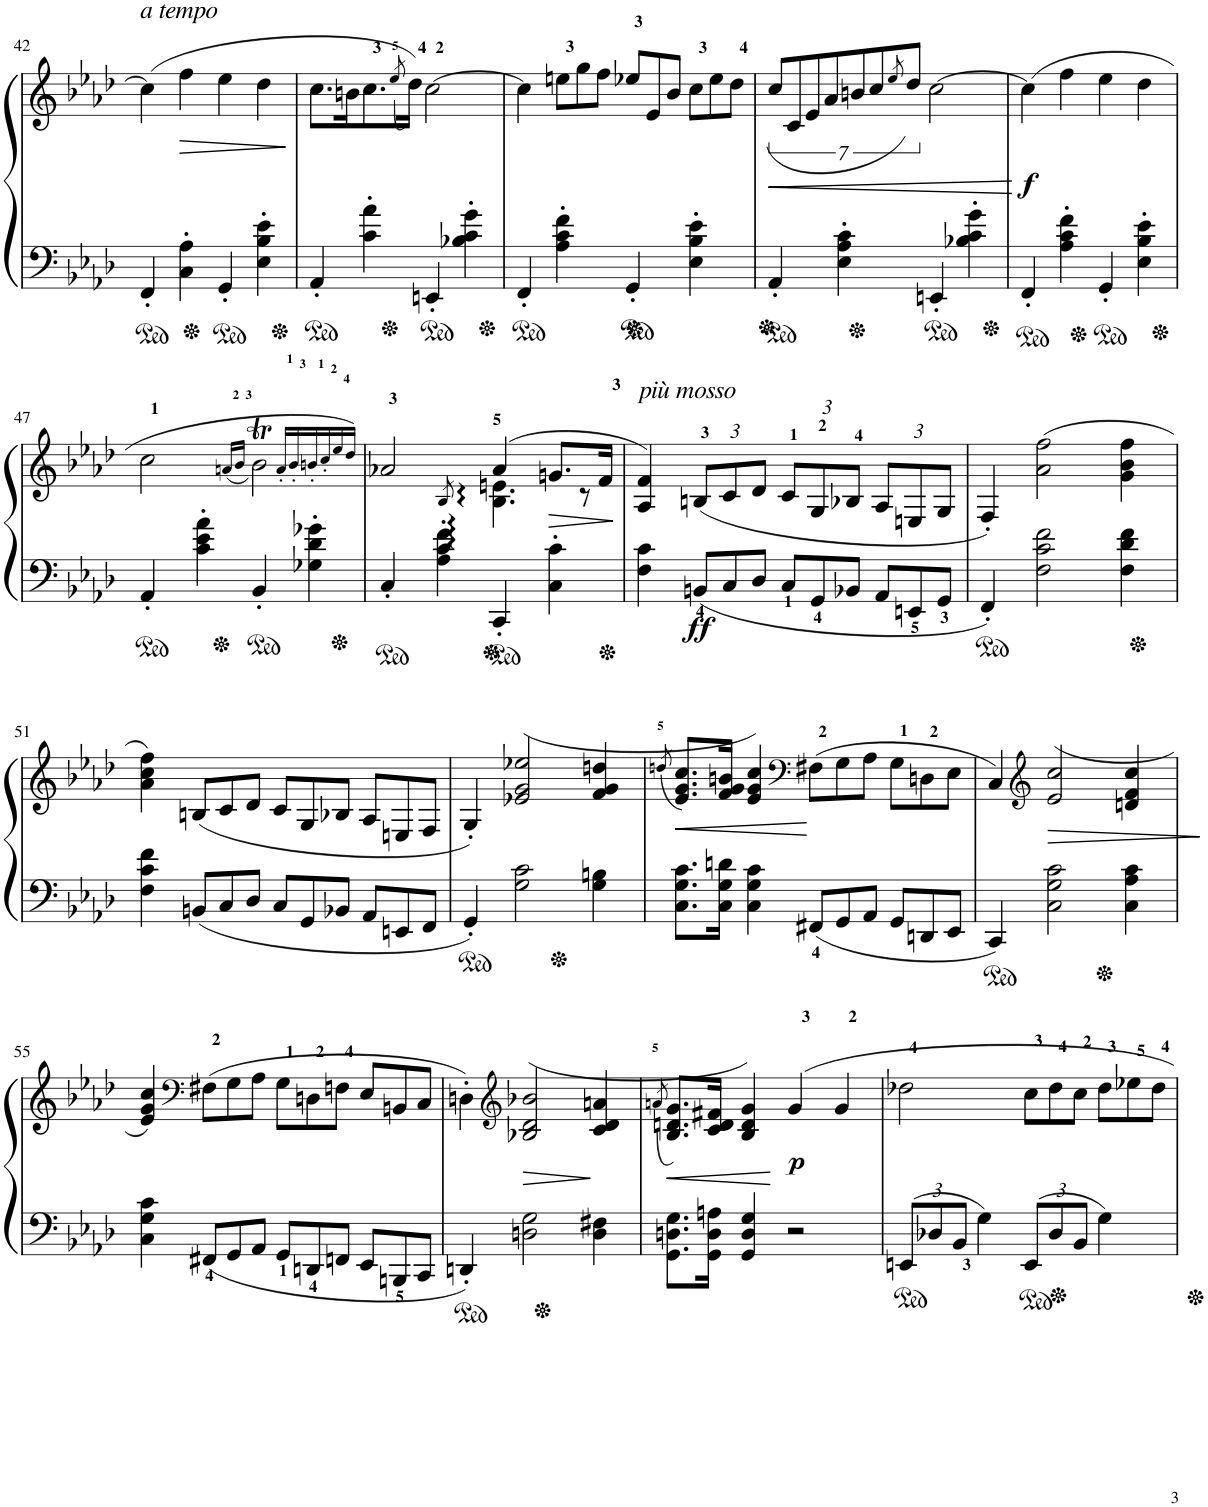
**kern	**kern	**dynam
*part1	*part1	*part1
*staff2	*staff1	*staff1/2
*I"Piano	*	*
*I'Pno.	*	*
!!LO:PB:g=z
*clefF4	*clefG2	*
*k[b-e-a-d-]	*k[b-e-a-d-]	*
*M4/4	*M4/4	*
*met(c)	*met(c)	*
=42	=42	=42
!	!LO:TX:a:i:t=a tempo	!
4FF'/	(4cc\]	.
!	!	!LO:HP:b
4C\' 4A-\'	4ff\	>
4GG'/	4ee-\	.
4E-\' 4B-\' 4e-\'	4dd-\	.
.	.	]
=43	=43	=43
4AA-'/	8.cc\L	.
.	16bn\K	.
4c\' 4a-\'	8.cc\	.
.	(8qee-/	.
.	16dd-\Jk))	.
4EEn'/	[2cc\	.
4B-X\' 4c\' 4g\'	.	.
=44	=44	=44
4FF'/	4cc\]	.
*	*Xtuplet	*
4A-\' 4c\' 4f\'	12een\L	.
.	12gg\	.
.	12ff\J	.
4GG'/	12ee-X/L	.
.	12e-/	.
.	12b-/J	.
4E-\' 4B-\' 4e-\'	12cc\L	.
.	12ee-\	.
.	12dd-\J	.
=45	=45	=45
*	*tuplet	*
!	!	!LO:HP:b
4AA-'/	(14cc/L	<
.	14c/	.
.	14e-/	.
.	14a-/	.
4E-\' 4A-\' 4c\'	.	.
.	14bn/	.
.	14cc/	.
.	8qee-/	.
.	14dd-/J)	.
4EEn'/	[2cc\	.
4B-X\' 4c\' 4g\'	.	.
.	.	[
=46	=46	=46
!	!	!LO:DY:b
4FF'/	(4cc\]	f
4A-\' 4c\' 4f\'	4ff\	.
4GG'/	4ee-\	.
4E-\' 4B-\' 4e-\'	4dd-\	.
!!LO:LB:g=z
=47	=47	=47
4AA-'/	2cc\	.
4c\' 4e-\' 4a-\'	.	.
.	(16qan/LL	.
.	16qb-/JJ	.
4BB-'/	2b-T\)	.
4G-X\' 4d-\' 4g-X\'	.	.
.	16qa'/LL	.
.	16qb-'/	.
.	16qbn'/	.
.	16qcc'/	.
.	16qee-/	.
.	16qdd-/JJ)	.
=48	=48	=48
*	*^	*
4C'/	2a-X/	2ryy	.
4A-\' 4c\' 4f\'	.	.	.
.	.	8qB-/	.
4CC'/	(4a-/	4.B-\ 4.en\	.
!	!	!	!LO:HP:b
4C\' 4c\'	8.gn/L	.	>
.	.	8r	.
.	16f/Jk	.	.
*	*v	*v	*
.	.	]
=49	=49	=49
!	!LO:TX:a:i:t=più mosso	!
4F\ 4c\	4A-/ 4f/)	.
*Xtuplet	*Xbrackettup	*
!	!	!LO:DY:b=2
12BBn/L	(12Bn/L	ff
12C/	12c/	.
12D-/J	12d-/J	.
12C/L	12c/L	.
12GG/	12G/	.
12BB-X/J	12B-X/J	.
12AA-/L	12A-/L	.
12EEn/	12En/	.
12GG/J	12G/J	.
=50	=50	=50
4FF'/	4F'/)	.
2F\ 2c\ 2f\	(2a-\ 2ff\	.
4F\ 4d-\ 4f\	4g\ 4b-\ 4ff\	.
!!LO:LB:g=z
=51	=51	=51
4F\ 4c\ 4f\	4a-\ 4cc\ 4ff\)	.
*	*Xtuplet	*
12BBn/L	(12Bn/L	.
12C/	12c/	.
12D-/J	12d-/J	.
12C/L	12c/L	.
12GG/	12G/	.
12BB-X/J	12B-X/J	.
12AA-/L	12A-/L	.
12EEn/	12En/	.
12FF/J	12F/J	.
=52	=52	=52
4GG'/	4G'/)	.
2G\ 2c\	(2e-X/ 2g/ 2ee-X/	.
4G\ 4Bn\	4f/ 4g/ 4ddn/	.
=53	=53	=53
.	(8qddn/	.
8.C\ 8.G\ 8.c\L	8.e-/ 8.g/ 8.cc/L)	.
16C\ 16G\ 16dn\Jk	16f/ 16g/ 16bn/Jk	.
4C\ 4G\ 4c\	4e-/ 4g/ 4cc/)	.
*	*clefF4	*
12FF#X/L	(12F#X\L	.
12GG/	12G\	.
12AA-/J	12A-\J	.
12GG/L	12G\L	.
12DDn/	12Dn\	.
12EE-/J	12E-\J	.
=54	=54	=54
4CC/	4C/)	.
*	*clefG2	*
!	!	!LO:HP:b
2C\ 2G\ 2c\	(2e-/ 2cc/	>
4C\ 4A-\ 4c\	4dn/ 4f/ 4cc/	.
.	.	]
!!LO:LB:g=z
=55	=55	=55
4C\ 4G\ 4c\	4e-/ 4g/ 4cc/)	.
*	*clefF4	*
12FF#X/L	(12F#X\L	.
12GG/	12G\	.
12AA-/J	12A-\J	.
12GG/L	12G\L	.
12DDn/	12Dn\	.
12FFn/J	12Fn\J	.
12EE-/L	12E-/L	.
12BBBn/	12BBn/	.
12CC/J	12C/J	.
=56	=56	=56
4DDn'/	4Dn'\)	.
*	*clefG2	*
!	!	!LO:HP:b
2Dn\ 2G\	(2B-X/ 2d-/ 2b-X/	>
4D\ 4F#X\	4c/ 4d-/ 4an/	.
.	.	]
=57	=57	=57
.	(8qan/	.
8.GG\ 8.Dn\ 8.G\L	8.B-/ 8.dn/ 8.g/L)	.
16GG\ 16D\ 16An\Jk	16c/ 16d/ 16f#X/Jk	.
4GG/ 4D/ 4G/	4B-/ 4d/ 4g/)	.
!	!	!LO:DY:b
2r	4g/	p
.	4g/	.
=58	=58	=58
*tuplet	*	*
*Xbrackettup	*	*
12EEn/L	2dd-X\	.
12D-X/	.	.
12BB-/J	.	.
4G\	.	.
12EE/L	12cc\L	.
12D-/	12dd-\	.
12BB-/J	12cc\J	.
4G\	12dd-\L	.
.	12ee-X\	.
.	12dd-\J	.
=	=	=
*-	*-	*-
